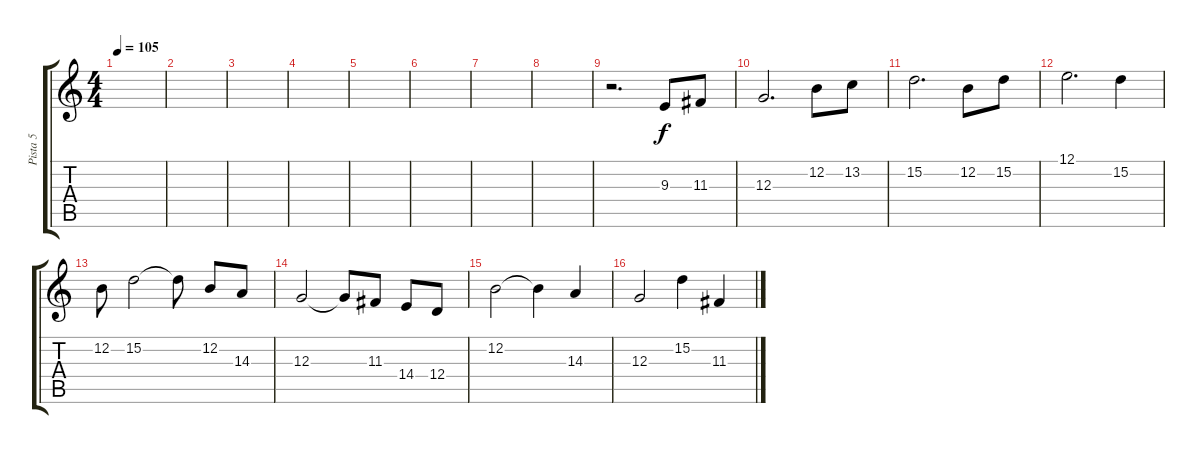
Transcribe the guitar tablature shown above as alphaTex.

\track ("Pista 5" "Pista 5") {instrument flute}
\staff {score tabs}
\tuning (E4 B3 G3 D3 A2 E2) {hide}
\ts (4 4)
\tempo 105
\clef g2
\ks c
|
|
|
|
|
|
|
|
r.2{d} 9.3.8 11.3.8 |
12.3.2{d} 12.2.8 13.2.8 |
15.2.2{d} 12.2.8 15.2.8 |
12.1.2{d} 15.2.4 |
12.2.8 15.2.2 15.2{t}.8 12.2.8 14.3.8 |
12.3.2 12.3{t}.8 11.3.8 14.4.8 12.4.8 |
12.2.2 12.2{t}.4 14.3.4 |
12.3.2 15.2.4 11.3.4
